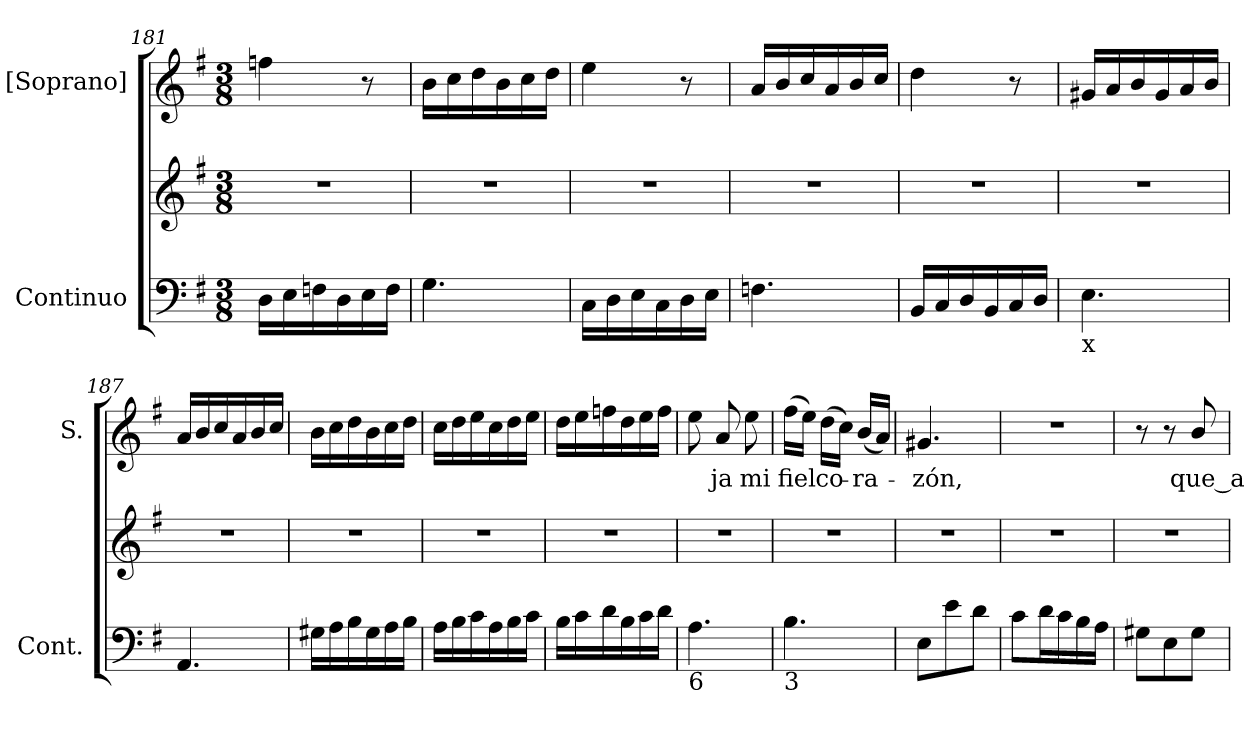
**kern	**kern	**kern	**text
*part2	*part2	*part1	*part1
*staff3	*staff2	*staff1	*staff1
*I"Continuo	*	*I"[Soprano]	*
*I'Cont.	*	*I'S.	*
*clefF4	*clefG2	*clefG2	*
*k[f#]	*k[f#]	*k[f#]	*
*G:	*G:	*G:	*
*M3/8	*M3/8	*M3/8	*
=181	=181	=181	=181
!	!LO:N:vis=1	!	!
16Di\LL	4.r	4ffni\	.
16Ei\	.	.	.
16Fni\	.	.	.
16Di\	.	.	.
16Ei\	.	8r	.
16Fi\JJ	.	.	.
=182	=182	=182	=182
!	!LO:N:vis=1	!	!
4.Gi\	4.r	16bi\LL	.
.	.	16cci\	.
.	.	16ddi\	.
.	.	16bi\	.
.	.	16cci\	.
.	.	16ddi\JJ	.
=183	=183	=183	=183
!	!LO:N:vis=1	!	!
16Ci\LL	4.r	4eei\	.
16Di\	.	.	.
16Ei\	.	.	.
16Ci\	.	.	.
16Di\	.	8r	.
16Ei\JJ	.	.	.
=184	=184	=184	=184
!	!LO:N:vis=1	!	!
4.Fni\	4.r	16ai/LL	.
.	.	16bi/	.
.	.	16cci/	.
.	.	16ai/	.
.	.	16bi/	.
.	.	16cci/JJ	.
!!LO:LB:g=z
=185	=185	=185	=185
!	!LO:N:vis=1	!	!
16BBi/LL	4.r	4ddi\	.
16Ci/	.	.	.
16Di/	.	.	.
16BBi/	.	.	.
16Ci/	.	8r	.
16Di/JJ	.	.	.
=186	=186	=186	=186
!LO:TX:b:t=x	!	!	!
!	!LO:N:vis=1	!	!
4.Ei\	4.r	16g#Xi/LL	.
.	.	16ai/	.
.	.	16bi/	.
.	.	16g#i/	.
.	.	16ai/	.
.	.	16bi/JJ	.
=187	=187	=187	=187
!	!LO:N:vis=1	!	!
4.AAi/	4.r	16ai/LL	.
.	.	16bi/	.
.	.	16cci/	.
.	.	16ai/	.
.	.	16bi/	.
.	.	16cci/JJ	.
=188	=188	=188	=188
!	!LO:N:vis=1	!	!
16G#Xi\LL	4.r	16bi\LL	.
16Ai\	.	16cci\	.
16Bi\	.	16ddi\	.
16G#i\	.	16bi\	.
16Ai\	.	16cci\	.
16Bi\JJ	.	16ddi\JJ	.
=189	=189	=189	=189
!	!LO:N:vis=1	!	!
16Ai\LL	4.r	16cci\LL	.
16Bi\	.	16ddi\	.
16ci\	.	16eei\	.
16Ai\	.	16cci\	.
16Bi\	.	16ddi\	.
16ci\JJ	.	16eei\JJ	.
=190	=190	=190	=190
!	!LO:N:vis=1	!	!
16Bi\LL	4.r	16ddi\LL	.
16ci\	.	16eei\	.
16di\	.	16ffni\	.
16Bi\	.	16ddi\	.
16ci\	.	16eei\	.
16di\JJ	.	16ffi\JJ	.
=191	=191	=191	=191
!LO:TX:b:t=6	!	!	!
!	!LO:N:vis=1	!	!
4.Ai\	4.r	8eei\	.
!	!	!	!LO:LY:b:color=#000000
.	.	8ai/	-ja
!	!	!	!LO:LY:b:color=#000000
.	.	8eei\	mi
!!LO:LB:g=z
=192	=192	=192	=192
!	!LO:N:vis=1	!	!
!LO:TX:b:t=3	!	!	!
!	!	!	!LO:LY:b:color=#000000
4.Bi\	4.r	(16ff#i\LL	fiel
.	.	16eei\JJ)	.
!	!	!	!LO:LY:b:color=#000000
.	.	(16ddi\LL	co-
.	.	16cci\JJ)	.
!	!	!	!LO:LY:b:color=#000000
.	.	(16bi/LL	-ra-
.	.	16ai/JJ)	.
=193	=193	=193	=193
!	!LO:N:vis=1	!	!
!	!	!	!LO:LY:b:color=#000000
8Ei\L	4.r	4.g#Xi/	-zón,
8ei\	.	.	.
8di\J	.	.	.
=194	=194	=194	=194
!	!LO:N:vis=1	!LO:N:vis=1	!
8ci\L	4.r	4.r	.
16di\L	.	.	.
16ci\	.	.	.
16Bi\	.	.	.
16Ai\JJ	.	.	.
=195	=195	=195	=195
!	!LO:N:vis=1	!	!
8G#Xi\L	4.r	8r	.
8Ei\	.	8r	.
!	!	!	!LO:LY:b:color=#000000
8G#i\J	.	8bi/	que_a-
=	=	=	=
*-	*-	*-	*-
